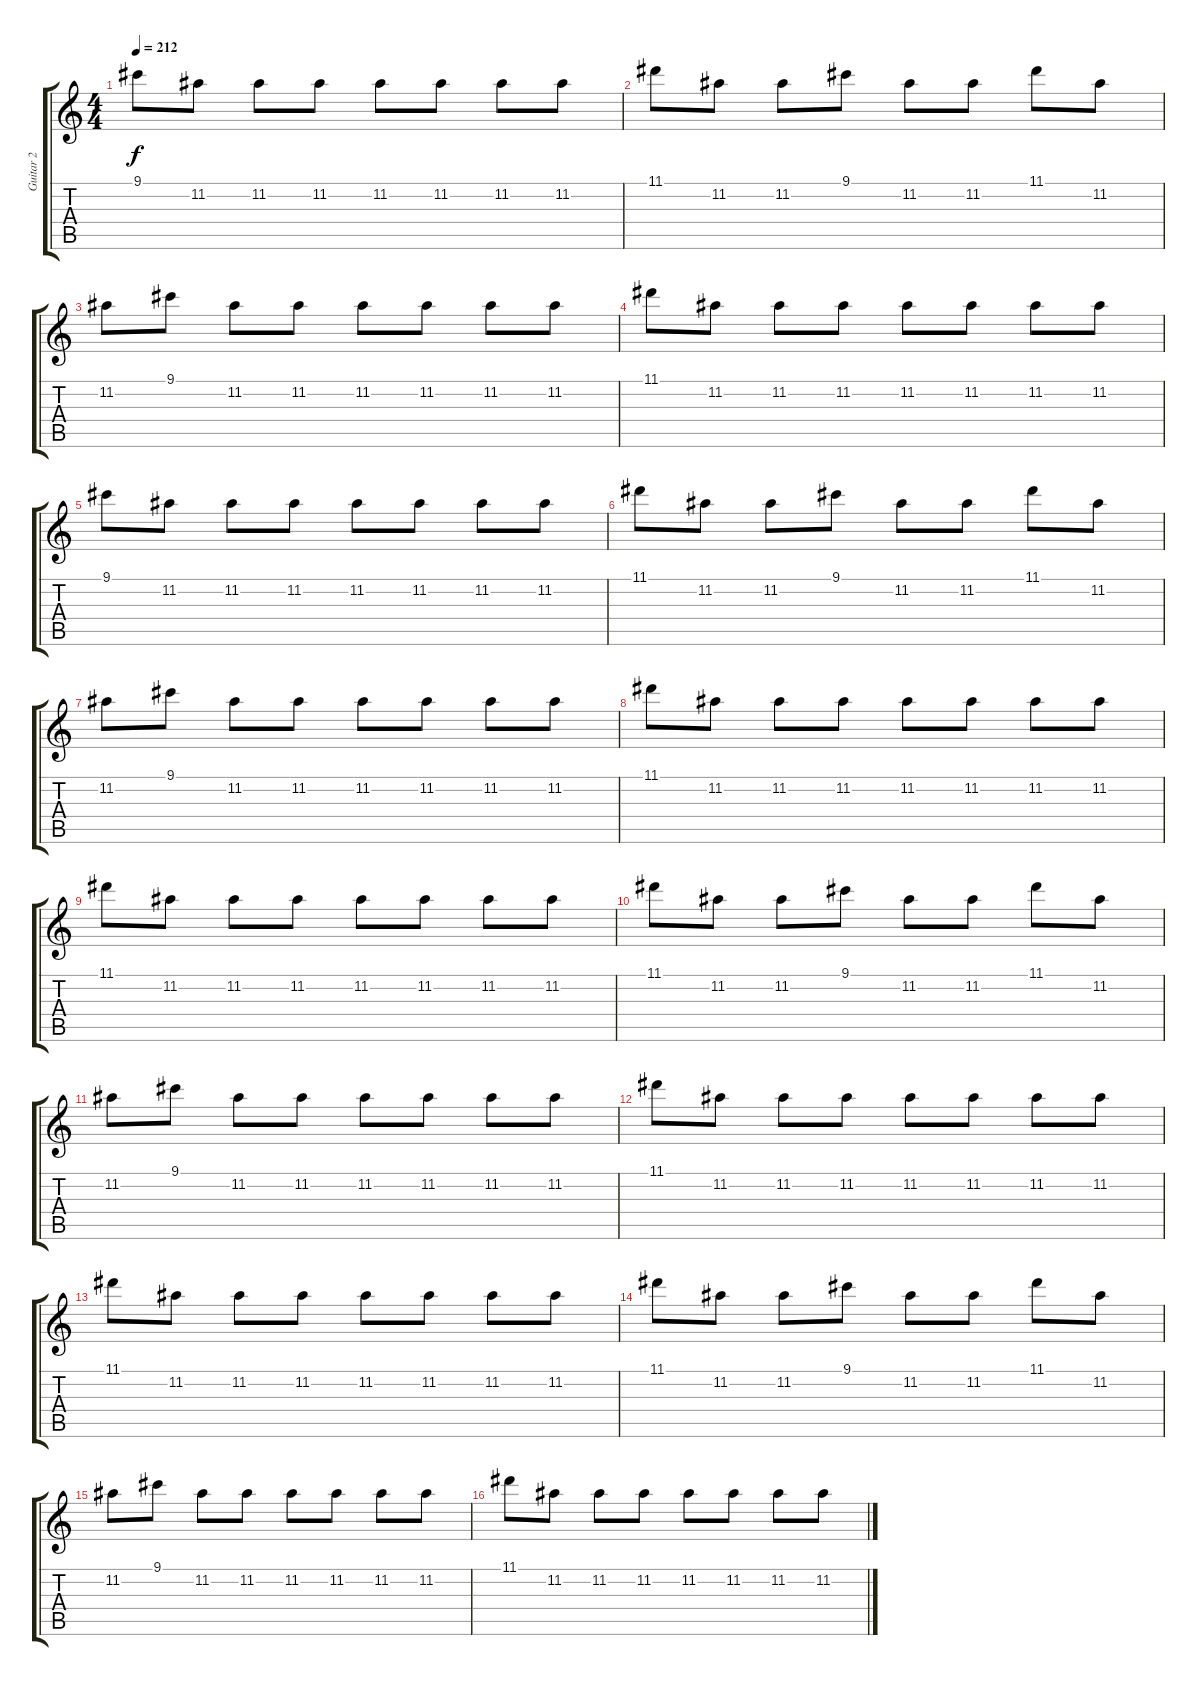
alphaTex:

\track ("Guitar 2" "Guitar 2") {instrument distortionguitar}
\staff {score tabs}
\tuning (E4 B3 G3 D3 A2 E2) {hide}
\ts (4 4)
\tempo 212
\clef g2
\ks c
9.1.8{dy f} 11.2.8 11.2.8 11.2.8 11.2.8 11.2.8 11.2.8 11.2.8 |
11.1.8 11.2.8 11.2.8 9.1.8 11.2.8 11.2.8 11.1.8 11.2.8 |
11.2.8 9.1.8 11.2.8 11.2.8 11.2.8 11.2.8 11.2.8 11.2.8 |
11.1.8 11.2.8 11.2.8 11.2.8 11.2.8 11.2.8 11.2.8 11.2.8 |
9.1.8 11.2.8 11.2.8 11.2.8 11.2.8 11.2.8 11.2.8 11.2.8 |
11.1.8 11.2.8 11.2.8 9.1.8 11.2.8 11.2.8 11.1.8 11.2.8 |
11.2.8 9.1.8 11.2.8 11.2.8 11.2.8 11.2.8 11.2.8 11.2.8 |
11.1.8 11.2.8 11.2.8 11.2.8 11.2.8 11.2.8 11.2.8 11.2.8 |
11.1.8 11.2.8 11.2.8 11.2.8 11.2.8 11.2.8 11.2.8 11.2.8 |
11.1.8 11.2.8 11.2.8 9.1.8 11.2.8 11.2.8 11.1.8 11.2.8 |
11.2.8 9.1.8 11.2.8 11.2.8 11.2.8 11.2.8 11.2.8 11.2.8 |
11.1.8 11.2.8 11.2.8 11.2.8 11.2.8 11.2.8 11.2.8 11.2.8 |
11.1.8 11.2.8 11.2.8 11.2.8 11.2.8 11.2.8 11.2.8 11.2.8 |
11.1.8 11.2.8 11.2.8 9.1.8 11.2.8 11.2.8 11.1.8 11.2.8 |
11.2.8 9.1.8 11.2.8 11.2.8 11.2.8 11.2.8 11.2.8 11.2.8 |
11.1.8 11.2.8 11.2.8 11.2.8 11.2.8 11.2.8 11.2.8 11.2.8
